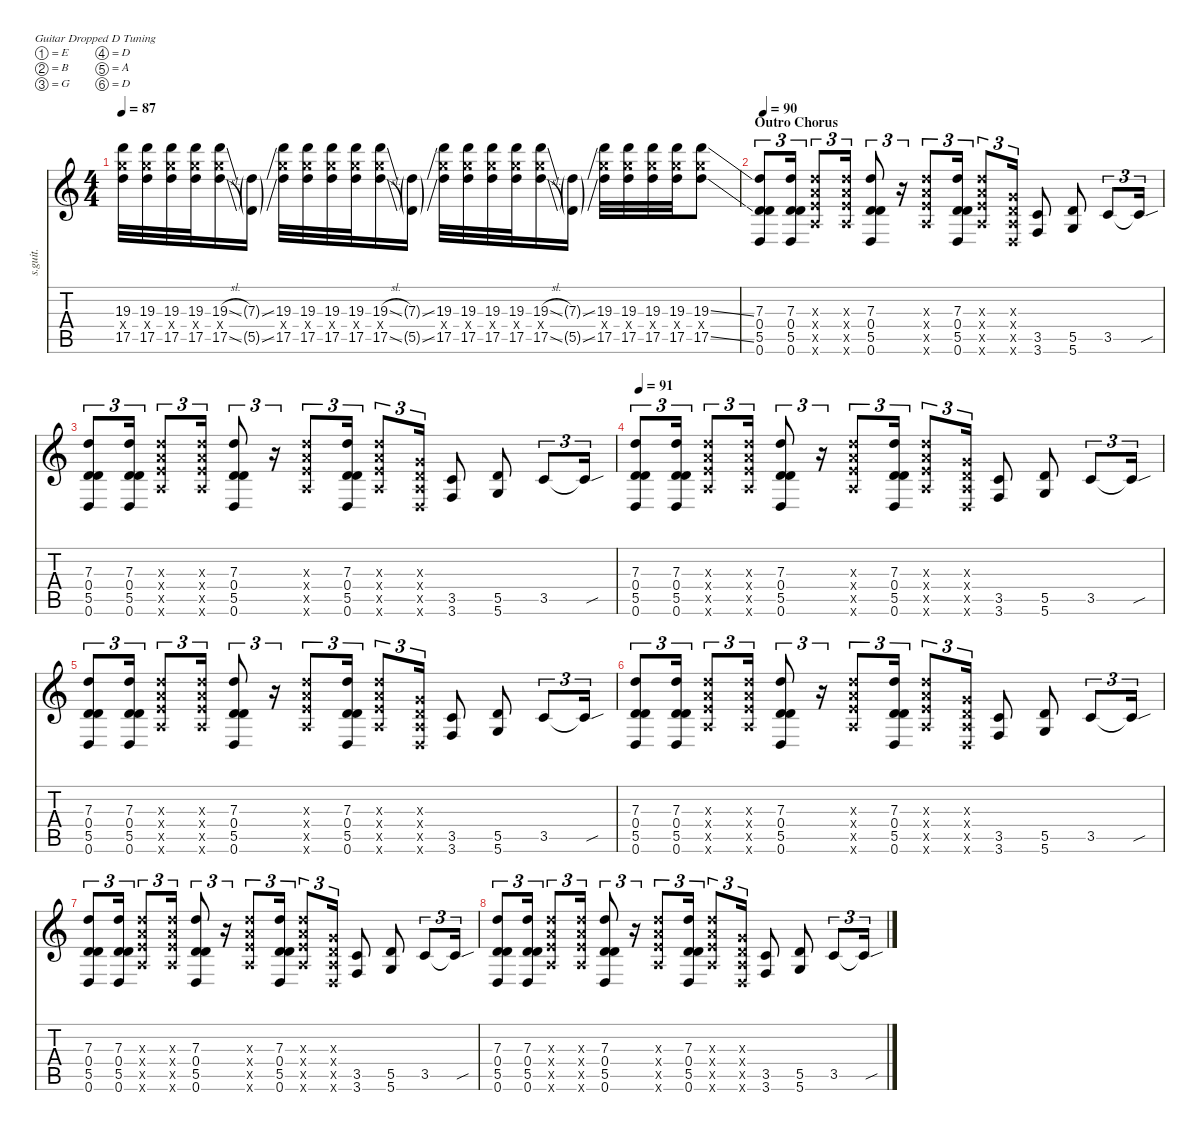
\defaultSystemsLayout 4
\hideDynamics
\bracketExtendMode nobrackets
\track ("Tom Morello - Guitar 1" "s.guit.") {instrument distortionguitar}
\staff {score tabs}
\tuning (E4 B3 G3 D3 A2 D2)
\ts (4 4)
\tempo 87
\clef g2
\ks c
(19.3 17.4{x} 17.5).32{lyrics (0 "") lyrics (1 "") lyrics (2 "") lyrics (3 "") lyrics (4 "") dy f} (19.3 17.4{x} 17.5).32{lyrics (0 "") lyrics (1 "") lyrics (2 "") lyrics (3 "") lyrics (4 "")} (19.3 17.4{x} 17.5).32{lyrics (0 "") lyrics (1 "") lyrics (2 "") lyrics (3 "") lyrics (4 "")} (19.3 17.4{x} 17.5).32{lyrics (0 "") lyrics (1 "") lyrics (2 "") lyrics (3 "") lyrics (4 "")} (19.3{sl} 17.4{x} 17.5{sl}).16{lyrics (0 "") lyrics (1 "") lyrics (2 "") lyrics (3 "") lyrics (4 "")} (7.3{ss g} 5.5{ss g}).16{lyrics (0 "") lyrics (1 "") lyrics (2 "") lyrics (3 "") lyrics (4 "")} (19.3 17.4{x} 17.5).32{lyrics (0 "") lyrics (1 "") lyrics (2 "") lyrics (3 "") lyrics (4 "")} (19.3 17.4{x} 17.5).32{lyrics (0 "") lyrics (1 "") lyrics (2 "") lyrics (3 "") lyrics (4 "")} (19.3 17.4{x} 17.5).32{lyrics (0 "") lyrics (1 "") lyrics (2 "") lyrics (3 "") lyrics (4 "")} (19.3 17.4{x} 17.5).32{lyrics (0 "") lyrics (1 "") lyrics (2 "") lyrics (3 "") lyrics (4 "")} (19.3{sl} 17.4{x} 17.5{sl}).16{lyrics (0 "") lyrics (1 "") lyrics (2 "") lyrics (3 "") lyrics (4 "")} (7.3{ss g} 5.5{ss g}).16{lyrics (0 "") lyrics (1 "") lyrics (2 "") lyrics (3 "") lyrics (4 "")} (19.3 17.4{x} 17.5).32{lyrics (0 "") lyrics (1 "") lyrics (2 "") lyrics (3 "") lyrics (4 "")} (19.3 17.4{x} 17.5).32{lyrics (0 "") lyrics (1 "") lyrics (2 "") lyrics (3 "") lyrics (4 "")} (19.3 17.4{x} 17.5).32{lyrics (0 "") lyrics (1 "") lyrics (2 "") lyrics (3 "") lyrics (4 "")} (19.3 17.4{x} 17.5).32{lyrics (0 "") lyrics (1 "") lyrics (2 "") lyrics (3 "") lyrics (4 "")} (19.3{sl} 17.4{x} 17.5{sl}).16{lyrics (0 "") lyrics (1 "") lyrics (2 "") lyrics (3 "") lyrics (4 "")} (7.3{ss g} 5.5{ss g}).16{lyrics (0 "") lyrics (1 "") lyrics (2 "") lyrics (3 "") lyrics (4 "")} (19.3 17.4{x} 17.5).32{lyrics (0 "") lyrics (1 "") lyrics (2 "") lyrics (3 "") lyrics (4 "")} (19.3 17.4{x} 17.5).32{lyrics (0 "") lyrics (1 "") lyrics (2 "") lyrics (3 "") lyrics (4 "")} (19.3 17.4{x} 17.5).32{lyrics (0 "") lyrics (1 "") lyrics (2 "") lyrics (3 "") lyrics (4 "")} (19.3 17.4{x} 17.5).32{lyrics (0 "") lyrics (1 "") lyrics (2 "") lyrics (3 "") lyrics (4 "")} (19.3{ss} 17.4{x} 17.5{ss}).8{lyrics (0 "") lyrics (1 "") lyrics (2 "") lyrics (3 "") lyrics (4 "")} |
\section ("" "Outro Chorus")
\tempo 90
(7.3 0.4 5.5 0.6).8{tu (3 2) lyrics (0 "") lyrics (1 "") lyrics (2 "") lyrics (3 "") lyrics (4 "")} (7.3 0.4 5.5 0.6).16{tu (3 2) lyrics (0 "") lyrics (1 "") lyrics (2 "") lyrics (3 "") lyrics (4 "")} (7.3{x} 7.4{x} 7.5{x} 7.6{x}).8{tu (3 2) lyrics (0 "") lyrics (1 "") lyrics (2 "") lyrics (3 "") lyrics (4 "")} (7.3{x} 7.4{x} 7.5{x} 7.6{x}).16{tu (3 2) lyrics (0 "") lyrics (1 "") lyrics (2 "") lyrics (3 "") lyrics (4 "")} (7.3 0.4 5.5 0.6).8{tu (3 2) lyrics (0 "") lyrics (1 "") lyrics (2 "") lyrics (3 "") lyrics (4 "")} r.16{tu (3 2)} (7.3{x} 7.4{x} 7.5{x} 7.6{x}).8{tu (3 2) lyrics (0 "") lyrics (1 "") lyrics (2 "") lyrics (3 "") lyrics (4 "")} (7.3 0.4 5.5 0.6).16{tu (3 2) lyrics (0 "") lyrics (1 "") lyrics (2 "") lyrics (3 "") lyrics (4 "")} (7.3{x} 7.4{x} 7.5{x} 7.6{x}).8{tu (3 2) lyrics (0 "") lyrics (1 "") lyrics (2 "") lyrics (3 "") lyrics (4 "")} (0.3{x} 0.4{x} 0.5{x} 0.6{x}).16{tu (3 2) lyrics (0 "") lyrics (1 "") lyrics (2 "") lyrics (3 "") lyrics (4 "")} (3.5 3.6).8{lyrics (0 "") lyrics (1 "") lyrics (2 "") lyrics (3 "") lyrics (4 "")} (5.5 5.6).8{lyrics (0 "") lyrics (1 "") lyrics (2 "") lyrics (3 "") lyrics (4 "")} 3.5.8{tu (3 2) lyrics (0 "") lyrics (1 "") lyrics (2 "") lyrics (3 "") lyrics (4 "")} 3.5{sou t}.16{tu (3 2) lyrics (0 "") lyrics (1 "") lyrics (2 "") lyrics (3 "") lyrics (4 "")} |
(7.3 0.4 5.5 0.6).8{tu (3 2) lyrics (0 "") lyrics (1 "") lyrics (2 "") lyrics (3 "") lyrics (4 "")} (7.3 0.4 5.5 0.6).16{tu (3 2) lyrics (0 "") lyrics (1 "") lyrics (2 "") lyrics (3 "") lyrics (4 "")} (7.3{x} 7.4{x} 7.5{x} 7.6{x}).8{tu (3 2) lyrics (0 "") lyrics (1 "") lyrics (2 "") lyrics (3 "") lyrics (4 "")} (7.3{x} 7.4{x} 7.5{x} 7.6{x}).16{tu (3 2) lyrics (0 "") lyrics (1 "") lyrics (2 "") lyrics (3 "") lyrics (4 "")} (7.3 0.4 5.5 0.6).8{tu (3 2) lyrics (0 "") lyrics (1 "") lyrics (2 "") lyrics (3 "") lyrics (4 "")} r.16{tu (3 2)} (7.3{x} 7.4{x} 7.5{x} 7.6{x}).8{tu (3 2) lyrics (0 "") lyrics (1 "") lyrics (2 "") lyrics (3 "") lyrics (4 "")} (7.3 0.4 5.5 0.6).16{tu (3 2) lyrics (0 "") lyrics (1 "") lyrics (2 "") lyrics (3 "") lyrics (4 "")} (7.3{x} 7.4{x} 7.5{x} 7.6{x}).8{tu (3 2) lyrics (0 "") lyrics (1 "") lyrics (2 "") lyrics (3 "") lyrics (4 "")} (0.3{x} 0.4{x} 0.5{x} 0.6{x}).16{tu (3 2) lyrics (0 "") lyrics (1 "") lyrics (2 "") lyrics (3 "") lyrics (4 "")} (3.5 3.6).8{lyrics (0 "") lyrics (1 "") lyrics (2 "") lyrics (3 "") lyrics (4 "")} (5.5 5.6).8{lyrics (0 "") lyrics (1 "") lyrics (2 "") lyrics (3 "") lyrics (4 "")} 3.5.8{tu (3 2) lyrics (0 "") lyrics (1 "") lyrics (2 "") lyrics (3 "") lyrics (4 "")} 3.5{sou t}.16{tu (3 2) lyrics (0 "") lyrics (1 "") lyrics (2 "") lyrics (3 "") lyrics (4 "")} |
\tempo 91
(7.3 0.4 5.5 0.6).8{tu (3 2) lyrics (0 "") lyrics (1 "") lyrics (2 "") lyrics (3 "") lyrics (4 "")} (7.3 0.4 5.5 0.6).16{tu (3 2) lyrics (0 "") lyrics (1 "") lyrics (2 "") lyrics (3 "") lyrics (4 "")} (7.3{x} 7.4{x} 7.5{x} 7.6{x}).8{tu (3 2) lyrics (0 "") lyrics (1 "") lyrics (2 "") lyrics (3 "") lyrics (4 "")} (7.3{x} 7.4{x} 7.5{x} 7.6{x}).16{tu (3 2) lyrics (0 "") lyrics (1 "") lyrics (2 "") lyrics (3 "") lyrics (4 "")} (7.3 0.4 5.5 0.6).8{tu (3 2) lyrics (0 "") lyrics (1 "") lyrics (2 "") lyrics (3 "") lyrics (4 "")} r.16{tu (3 2)} (7.3{x} 7.4{x} 7.5{x} 7.6{x}).8{tu (3 2) lyrics (0 "") lyrics (1 "") lyrics (2 "") lyrics (3 "") lyrics (4 "")} (7.3 0.4 5.5 0.6).16{tu (3 2) lyrics (0 "") lyrics (1 "") lyrics (2 "") lyrics (3 "") lyrics (4 "")} (7.3{x} 7.4{x} 7.5{x} 7.6{x}).8{tu (3 2) lyrics (0 "") lyrics (1 "") lyrics (2 "") lyrics (3 "") lyrics (4 "")} (0.3{x} 0.4{x} 0.5{x} 0.6{x}).16{tu (3 2) lyrics (0 "") lyrics (1 "") lyrics (2 "") lyrics (3 "") lyrics (4 "")} (3.5 3.6).8{lyrics (0 "") lyrics (1 "") lyrics (2 "") lyrics (3 "") lyrics (4 "")} (5.5 5.6).8{lyrics (0 "") lyrics (1 "") lyrics (2 "") lyrics (3 "") lyrics (4 "")} 3.5.8{tu (3 2) lyrics (0 "") lyrics (1 "") lyrics (2 "") lyrics (3 "") lyrics (4 "")} 3.5{sou t}.16{tu (3 2) lyrics (0 "") lyrics (1 "") lyrics (2 "") lyrics (3 "") lyrics (4 "")} |
(7.3 0.4 5.5 0.6).8{tu (3 2) lyrics (0 "") lyrics (1 "") lyrics (2 "") lyrics (3 "") lyrics (4 "")} (7.3 0.4 5.5 0.6).16{tu (3 2) lyrics (0 "") lyrics (1 "") lyrics (2 "") lyrics (3 "") lyrics (4 "")} (7.3{x} 7.4{x} 7.5{x} 7.6{x}).8{tu (3 2) lyrics (0 "") lyrics (1 "") lyrics (2 "") lyrics (3 "") lyrics (4 "")} (7.3{x} 7.4{x} 7.5{x} 7.6{x}).16{tu (3 2) lyrics (0 "") lyrics (1 "") lyrics (2 "") lyrics (3 "") lyrics (4 "")} (7.3 0.4 5.5 0.6).8{tu (3 2) lyrics (0 "") lyrics (1 "") lyrics (2 "") lyrics (3 "") lyrics (4 "")} r.16{tu (3 2)} (7.3{x} 7.4{x} 7.5{x} 7.6{x}).8{tu (3 2) lyrics (0 "") lyrics (1 "") lyrics (2 "") lyrics (3 "") lyrics (4 "")} (7.3 0.4 5.5 0.6).16{tu (3 2) lyrics (0 "") lyrics (1 "") lyrics (2 "") lyrics (3 "") lyrics (4 "")} (7.3{x} 7.4{x} 7.5{x} 7.6{x}).8{tu (3 2) lyrics (0 "") lyrics (1 "") lyrics (2 "") lyrics (3 "") lyrics (4 "")} (0.3{x} 0.4{x} 0.5{x} 0.6{x}).16{tu (3 2) lyrics (0 "") lyrics (1 "") lyrics (2 "") lyrics (3 "") lyrics (4 "")} (3.5 3.6).8{lyrics (0 "") lyrics (1 "") lyrics (2 "") lyrics (3 "") lyrics (4 "")} (5.5 5.6).8{lyrics (0 "") lyrics (1 "") lyrics (2 "") lyrics (3 "") lyrics (4 "")} 3.5.8{tu (3 2) lyrics (0 "") lyrics (1 "") lyrics (2 "") lyrics (3 "") lyrics (4 "")} 3.5{sou t}.16{tu (3 2) lyrics (0 "") lyrics (1 "") lyrics (2 "") lyrics (3 "") lyrics (4 "")} |
(7.3 0.4 5.5 0.6).8{tu (3 2) lyrics (0 "") lyrics (1 "") lyrics (2 "") lyrics (3 "") lyrics (4 "")} (7.3 0.4 5.5 0.6).16{tu (3 2) lyrics (0 "") lyrics (1 "") lyrics (2 "") lyrics (3 "") lyrics (4 "")} (7.3{x} 7.4{x} 7.5{x} 7.6{x}).8{tu (3 2) lyrics (0 "") lyrics (1 "") lyrics (2 "") lyrics (3 "") lyrics (4 "")} (7.3{x} 7.4{x} 7.5{x} 7.6{x}).16{tu (3 2) lyrics (0 "") lyrics (1 "") lyrics (2 "") lyrics (3 "") lyrics (4 "")} (7.3 0.4 5.5 0.6).8{tu (3 2) lyrics (0 "") lyrics (1 "") lyrics (2 "") lyrics (3 "") lyrics (4 "")} r.16{tu (3 2)} (7.3{x} 7.4{x} 7.5{x} 7.6{x}).8{tu (3 2) lyrics (0 "") lyrics (1 "") lyrics (2 "") lyrics (3 "") lyrics (4 "")} (7.3 0.4 5.5 0.6).16{tu (3 2) lyrics (0 "") lyrics (1 "") lyrics (2 "") lyrics (3 "") lyrics (4 "")} (7.3{x} 7.4{x} 7.5{x} 7.6{x}).8{tu (3 2) lyrics (0 "") lyrics (1 "") lyrics (2 "") lyrics (3 "") lyrics (4 "")} (0.3{x} 0.4{x} 0.5{x} 0.6{x}).16{tu (3 2) lyrics (0 "") lyrics (1 "") lyrics (2 "") lyrics (3 "") lyrics (4 "")} (3.5 3.6).8{lyrics (0 "") lyrics (1 "") lyrics (2 "") lyrics (3 "") lyrics (4 "")} (5.5 5.6).8{lyrics (0 "") lyrics (1 "") lyrics (2 "") lyrics (3 "") lyrics (4 "")} 3.5.8{tu (3 2) lyrics (0 "") lyrics (1 "") lyrics (2 "") lyrics (3 "") lyrics (4 "")} 3.5{sou t}.16{tu (3 2) lyrics (0 "") lyrics (1 "") lyrics (2 "") lyrics (3 "") lyrics (4 "")} |
(7.3 0.4 5.5 0.6).8{tu (3 2) lyrics (0 "") lyrics (1 "") lyrics (2 "") lyrics (3 "") lyrics (4 "")} (7.3 0.4 5.5 0.6).16{tu (3 2) lyrics (0 "") lyrics (1 "") lyrics (2 "") lyrics (3 "") lyrics (4 "")} (7.3{x} 7.4{x} 7.5{x} 7.6{x}).8{tu (3 2) lyrics (0 "") lyrics (1 "") lyrics (2 "") lyrics (3 "") lyrics (4 "")} (7.3{x} 7.4{x} 7.5{x} 7.6{x}).16{tu (3 2) lyrics (0 "") lyrics (1 "") lyrics (2 "") lyrics (3 "") lyrics (4 "")} (7.3 0.4 5.5 0.6).8{tu (3 2) lyrics (0 "") lyrics (1 "") lyrics (2 "") lyrics (3 "") lyrics (4 "")} r.16{tu (3 2)} (7.3{x} 7.4{x} 7.5{x} 7.6{x}).8{tu (3 2) lyrics (0 "") lyrics (1 "") lyrics (2 "") lyrics (3 "") lyrics (4 "")} (7.3 0.4 5.5 0.6).16{tu (3 2) lyrics (0 "") lyrics (1 "") lyrics (2 "") lyrics (3 "") lyrics (4 "")} (7.3{x} 7.4{x} 7.5{x} 7.6{x}).8{tu (3 2) lyrics (0 "") lyrics (1 "") lyrics (2 "") lyrics (3 "") lyrics (4 "")} (0.3{x} 0.4{x} 0.5{x} 0.6{x}).16{tu (3 2) lyrics (0 "") lyrics (1 "") lyrics (2 "") lyrics (3 "") lyrics (4 "")} (3.5 3.6).8{lyrics (0 "") lyrics (1 "") lyrics (2 "") lyrics (3 "") lyrics (4 "")} (5.5 5.6).8{lyrics (0 "") lyrics (1 "") lyrics (2 "") lyrics (3 "") lyrics (4 "")} 3.5.8{tu (3 2) lyrics (0 "") lyrics (1 "") lyrics (2 "") lyrics (3 "") lyrics (4 "")} 3.5{sou t}.16{tu (3 2) lyrics (0 "") lyrics (1 "") lyrics (2 "") lyrics (3 "") lyrics (4 "")} |
(7.3 0.4 5.5 0.6).8{tu (3 2) lyrics (0 "") lyrics (1 "") lyrics (2 "") lyrics (3 "") lyrics (4 "")} (7.3 0.4 5.5 0.6).16{tu (3 2) lyrics (0 "") lyrics (1 "") lyrics (2 "") lyrics (3 "") lyrics (4 "")} (7.3{x} 7.4{x} 7.5{x} 7.6{x}).8{tu (3 2) lyrics (0 "") lyrics (1 "") lyrics (2 "") lyrics (3 "") lyrics (4 "")} (7.3{x} 7.4{x} 7.5{x} 7.6{x}).16{tu (3 2) lyrics (0 "") lyrics (1 "") lyrics (2 "") lyrics (3 "") lyrics (4 "")} (7.3 0.4 5.5 0.6).8{tu (3 2) lyrics (0 "") lyrics (1 "") lyrics (2 "") lyrics (3 "") lyrics (4 "")} r.16{tu (3 2)} (7.3{x} 7.4{x} 7.5{x} 7.6{x}).8{tu (3 2) lyrics (0 "") lyrics (1 "") lyrics (2 "") lyrics (3 "") lyrics (4 "")} (7.3 0.4 5.5 0.6).16{tu (3 2) lyrics (0 "") lyrics (1 "") lyrics (2 "") lyrics (3 "") lyrics (4 "")} (7.3{x} 7.4{x} 7.5{x} 7.6{x}).8{tu (3 2) lyrics (0 "") lyrics (1 "") lyrics (2 "") lyrics (3 "") lyrics (4 "")} (0.3{x} 0.4{x} 0.5{x} 0.6{x}).16{tu (3 2) lyrics (0 "") lyrics (1 "") lyrics (2 "") lyrics (3 "") lyrics (4 "")} (3.5 3.6).8{lyrics (0 "") lyrics (1 "") lyrics (2 "") lyrics (3 "") lyrics (4 "")} (5.5 5.6).8{lyrics (0 "") lyrics (1 "") lyrics (2 "") lyrics (3 "") lyrics (4 "")} 3.5.8{tu (3 2) lyrics (0 "") lyrics (1 "") lyrics (2 "") lyrics (3 "") lyrics (4 "")} 3.5{sou t}.16{tu (3 2) lyrics (0 "") lyrics (1 "") lyrics (2 "") lyrics (3 "") lyrics (4 "")}
